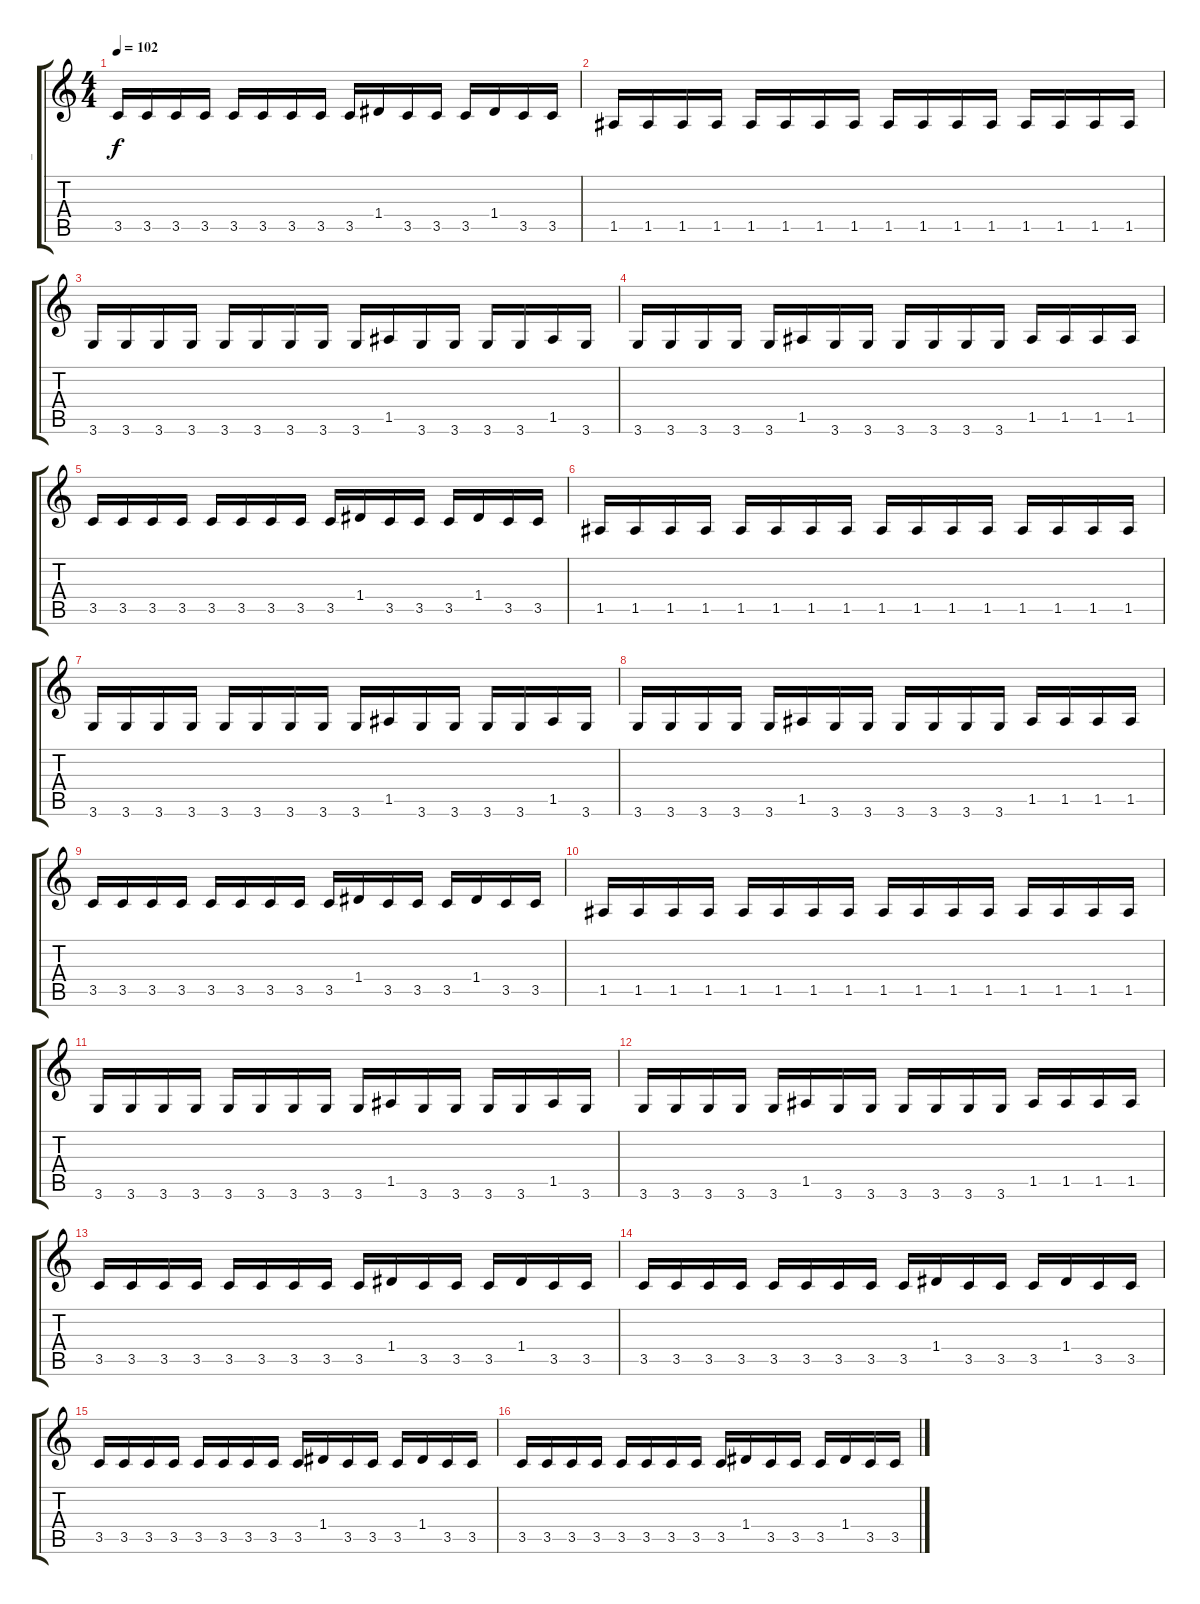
\track ("_" "_") {instrument synthbass1}
\staff {score tabs}
\tuning (E4 B3 G3 D3 A2 E2) {hide}
\ts (4 4)
\tempo 102
\clef g2
\ks c
3.5.16{dy f} 3.5.16 3.5.16 3.5.16 3.5.16 3.5.16 3.5.16 3.5.16 3.5.16 1.4.16 3.5.16 3.5.16 3.5.16 1.4.16 3.5.16 3.5.16 |
1.5.16 1.5.16 1.5.16 1.5.16 1.5.16 1.5.16 1.5.16 1.5.16 1.5.16 1.5.16 1.5.16 1.5.16 1.5.16 1.5.16 1.5.16 1.5.16 |
3.6.16 3.6.16 3.6.16 3.6.16 3.6.16 3.6.16 3.6.16 3.6.16 3.6.16 1.5.16 3.6.16 3.6.16 3.6.16 3.6.16 1.5.16 3.6.16 |
3.6.16 3.6.16 3.6.16 3.6.16 3.6.16 1.5.16 3.6.16 3.6.16 3.6.16 3.6.16 3.6.16 3.6.16 1.5.16 1.5.16 1.5.16 1.5.16 |
3.5.16 3.5.16 3.5.16 3.5.16 3.5.16 3.5.16 3.5.16 3.5.16 3.5.16 1.4.16 3.5.16 3.5.16 3.5.16 1.4.16 3.5.16 3.5.16 |
1.5.16 1.5.16 1.5.16 1.5.16 1.5.16 1.5.16 1.5.16 1.5.16 1.5.16 1.5.16 1.5.16 1.5.16 1.5.16 1.5.16 1.5.16 1.5.16 |
3.6.16 3.6.16 3.6.16 3.6.16 3.6.16 3.6.16 3.6.16 3.6.16 3.6.16 1.5.16 3.6.16 3.6.16 3.6.16 3.6.16 1.5.16 3.6.16 |
3.6.16 3.6.16 3.6.16 3.6.16 3.6.16 1.5.16 3.6.16 3.6.16 3.6.16 3.6.16 3.6.16 3.6.16 1.5.16 1.5.16 1.5.16 1.5.16 |
3.5.16 3.5.16 3.5.16 3.5.16 3.5.16 3.5.16 3.5.16 3.5.16 3.5.16 1.4.16 3.5.16 3.5.16 3.5.16 1.4.16 3.5.16 3.5.16 |
1.5.16 1.5.16 1.5.16 1.5.16 1.5.16 1.5.16 1.5.16 1.5.16 1.5.16 1.5.16 1.5.16 1.5.16 1.5.16 1.5.16 1.5.16 1.5.16 |
3.6.16 3.6.16 3.6.16 3.6.16 3.6.16 3.6.16 3.6.16 3.6.16 3.6.16 1.5.16 3.6.16 3.6.16 3.6.16 3.6.16 1.5.16 3.6.16 |
3.6.16 3.6.16 3.6.16 3.6.16 3.6.16 1.5.16 3.6.16 3.6.16 3.6.16 3.6.16 3.6.16 3.6.16 1.5.16 1.5.16 1.5.16 1.5.16 |
3.5.16 3.5.16 3.5.16 3.5.16 3.5.16 3.5.16 3.5.16 3.5.16 3.5.16 1.4.16 3.5.16 3.5.16 3.5.16 1.4.16 3.5.16 3.5.16 |
3.5.16 3.5.16 3.5.16 3.5.16 3.5.16 3.5.16 3.5.16 3.5.16 3.5.16 1.4.16 3.5.16 3.5.16 3.5.16 1.4.16 3.5.16 3.5.16 |
3.5.16 3.5.16 3.5.16 3.5.16 3.5.16 3.5.16 3.5.16 3.5.16 3.5.16 1.4.16 3.5.16 3.5.16 3.5.16 1.4.16 3.5.16 3.5.16 |
3.5.16 3.5.16 3.5.16 3.5.16 3.5.16 3.5.16 3.5.16 3.5.16 3.5.16 1.4.16 3.5.16 3.5.16 3.5.16 1.4.16 3.5.16 3.5.16
